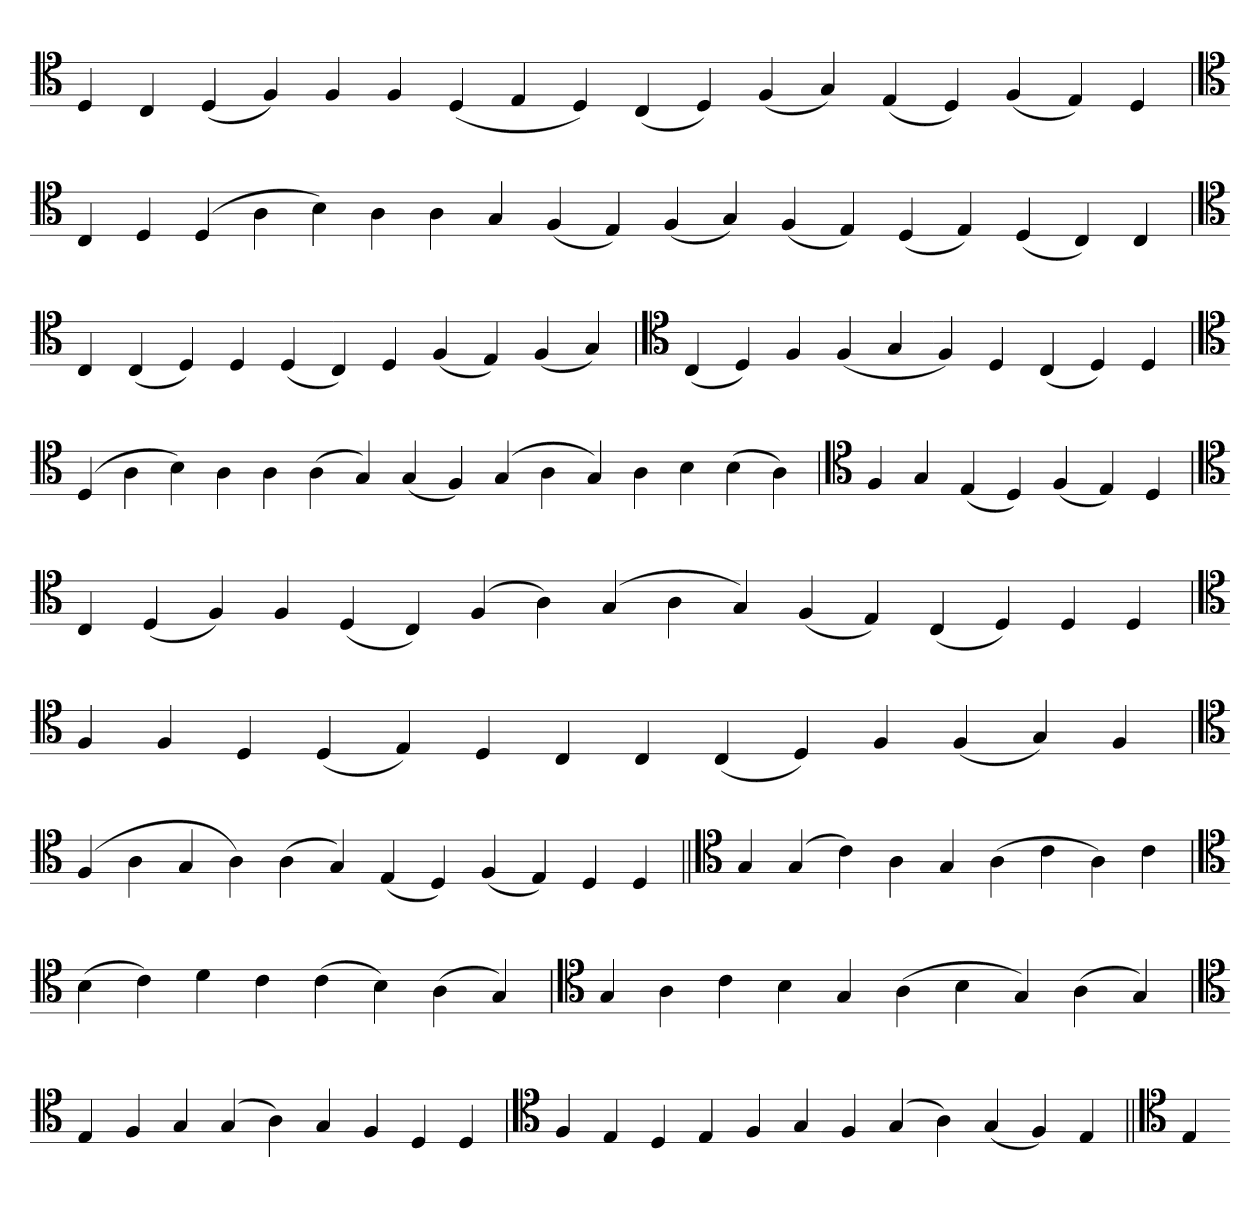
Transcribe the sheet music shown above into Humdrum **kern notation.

**kern
*part1
*staff1
*clefC4
=
4D
4C
(4D
4F)
4F
4F
(4D
4E
4D)
(4C
4D)
(4F
4G)
(4E
4D)
(4F
4E)
4D
='
*clefC4
4C
4D
(4D
4A
4B)
4A
4A
4G
(4F
4E)
(4F
4G)
(4F
4E)
(4D
4E)
(4D
4C)
4C
=`
*clefC4
4C
(4C
4D)
4D
(4D
4C)
4D
(4F
4E)
(4F
4G)
='
*clefC4
(4C
4D)
4F
(4F
4G
4F)
4D
(4C
4D)
4D
='
*clefC4
(4D
4A
4B)
4A
4A
(4A
4G)
(4G
4F)
(4G
4A
4G)
4A
4B
(4B
4A)
=`
*clefC4
4F
4G
(4E
4D)
(4F
4E)
4D
=
*clefC4
4C
(4D
4F)
4F
(4D
4C)
(4F
4A)
(4G
4A
4G)
(4F
4E)
(4C
4D)
4D
4D
='
*clefC4
4F
4F
4D
(4D
4E)
4D
4C
4C
(4C
4D)
4F
(4F
4G)
4F
=`
*clefC4
(4F
4A
4G
4A)
(4A
4G)
(4E
4D)
(4F
4E)
4D
4D
=||
*clefC4
4G
(4G
4c)
4A
4G
(4A
4c
4A)
4c
=`
*clefC4
(4B
4c)
4d
4c
(4c
4B)
(4A
4G)
='
*clefC4
4G
4A
4c
4B
4G
(4A
4B
4G)
(4A
4G)
=`
*clefC4
4E
4F
4G
(4G
4A)
4G
4F
4D
4D
='
*clefC4
4F
4E
4D
4E
4F
4G
4F
(4G
4A)
(4G
4F)
4E
=||
*clefC4
4E
=-
*-
